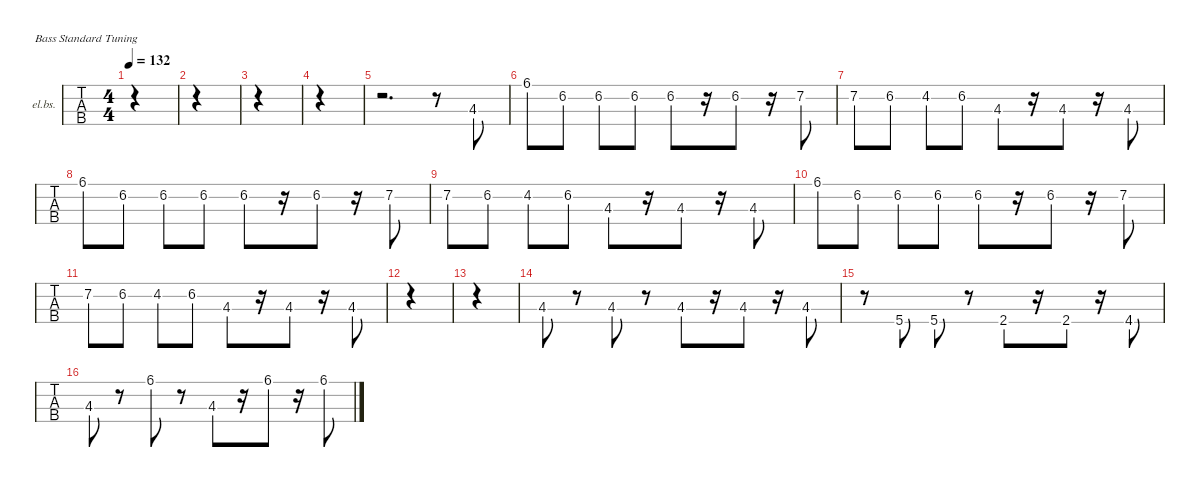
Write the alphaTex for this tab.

\defaultSystemsLayout 4
\hideDynamics
\bracketExtendMode nobrackets
\firstSystemTrackNameOrientation horizontal
\otherSystemsTrackNameOrientation horizontal
\track ("Electric Bass" "el.bs.") {instrument electricbassfinger}
\staff {tabs}
\tuning (G2 D2 A1 E1)
\ts (4 4)
\tempo 132
\clef f4
\ks c
|
|
|
|
r.2{d} r.8 4.3{acc #}.8 |
6.1{acc #}.8 6.2{acc #}.8 6.2{acc #}.8 6.2{acc #}.8 6.2{acc #}.8 r.16 6.2{acc #}.8 r.16 7.2.8 |
7.2.8 6.2{acc #}.8 4.2{acc #}.8 6.2{acc #}.8 4.3{acc #}.8 r.16 4.3{acc #}.8 r.16 4.3{acc #}.8 |
6.1{acc #}.8 6.2{acc #}.8 6.2{acc #}.8 6.2{acc #}.8 6.2{acc #}.8 r.16 6.2{acc #}.8 r.16 7.2.8 |
7.2.8 6.2{acc #}.8 4.2{acc #}.8 6.2{acc #}.8 4.3{acc #}.8 r.16 4.3{acc #}.8 r.16 4.3{acc #}.8 |
6.1{acc #}.8 6.2{acc #}.8 6.2{acc #}.8 6.2{acc #}.8 6.2{acc #}.8 r.16 6.2{acc #}.8 r.16 7.2.8 |
7.2.8 6.2{acc #}.8 4.2{acc #}.8 6.2{acc #}.8 4.3{acc #}.8 r.16 4.3{acc #}.8 r.16 4.3{acc #}.8 |
|
|
4.3{acc #}.8 r.8 4.3{acc #}.8 r.8 4.3{acc #}.8 r.16 4.3{acc #}.8 r.16 4.3{acc #}.8 |
r.8 5.4.8 5.4.8 r.8 2.4{acc #}.8 r.16 2.4{acc #}.8 r.16 4.4{acc #}.8 |
4.3{acc #}.8 r.8 6.1{acc #}.8 r.8 4.3{acc #}.8 r.16 6.1{acc #}.8 r.16 6.1{acc #}.8
